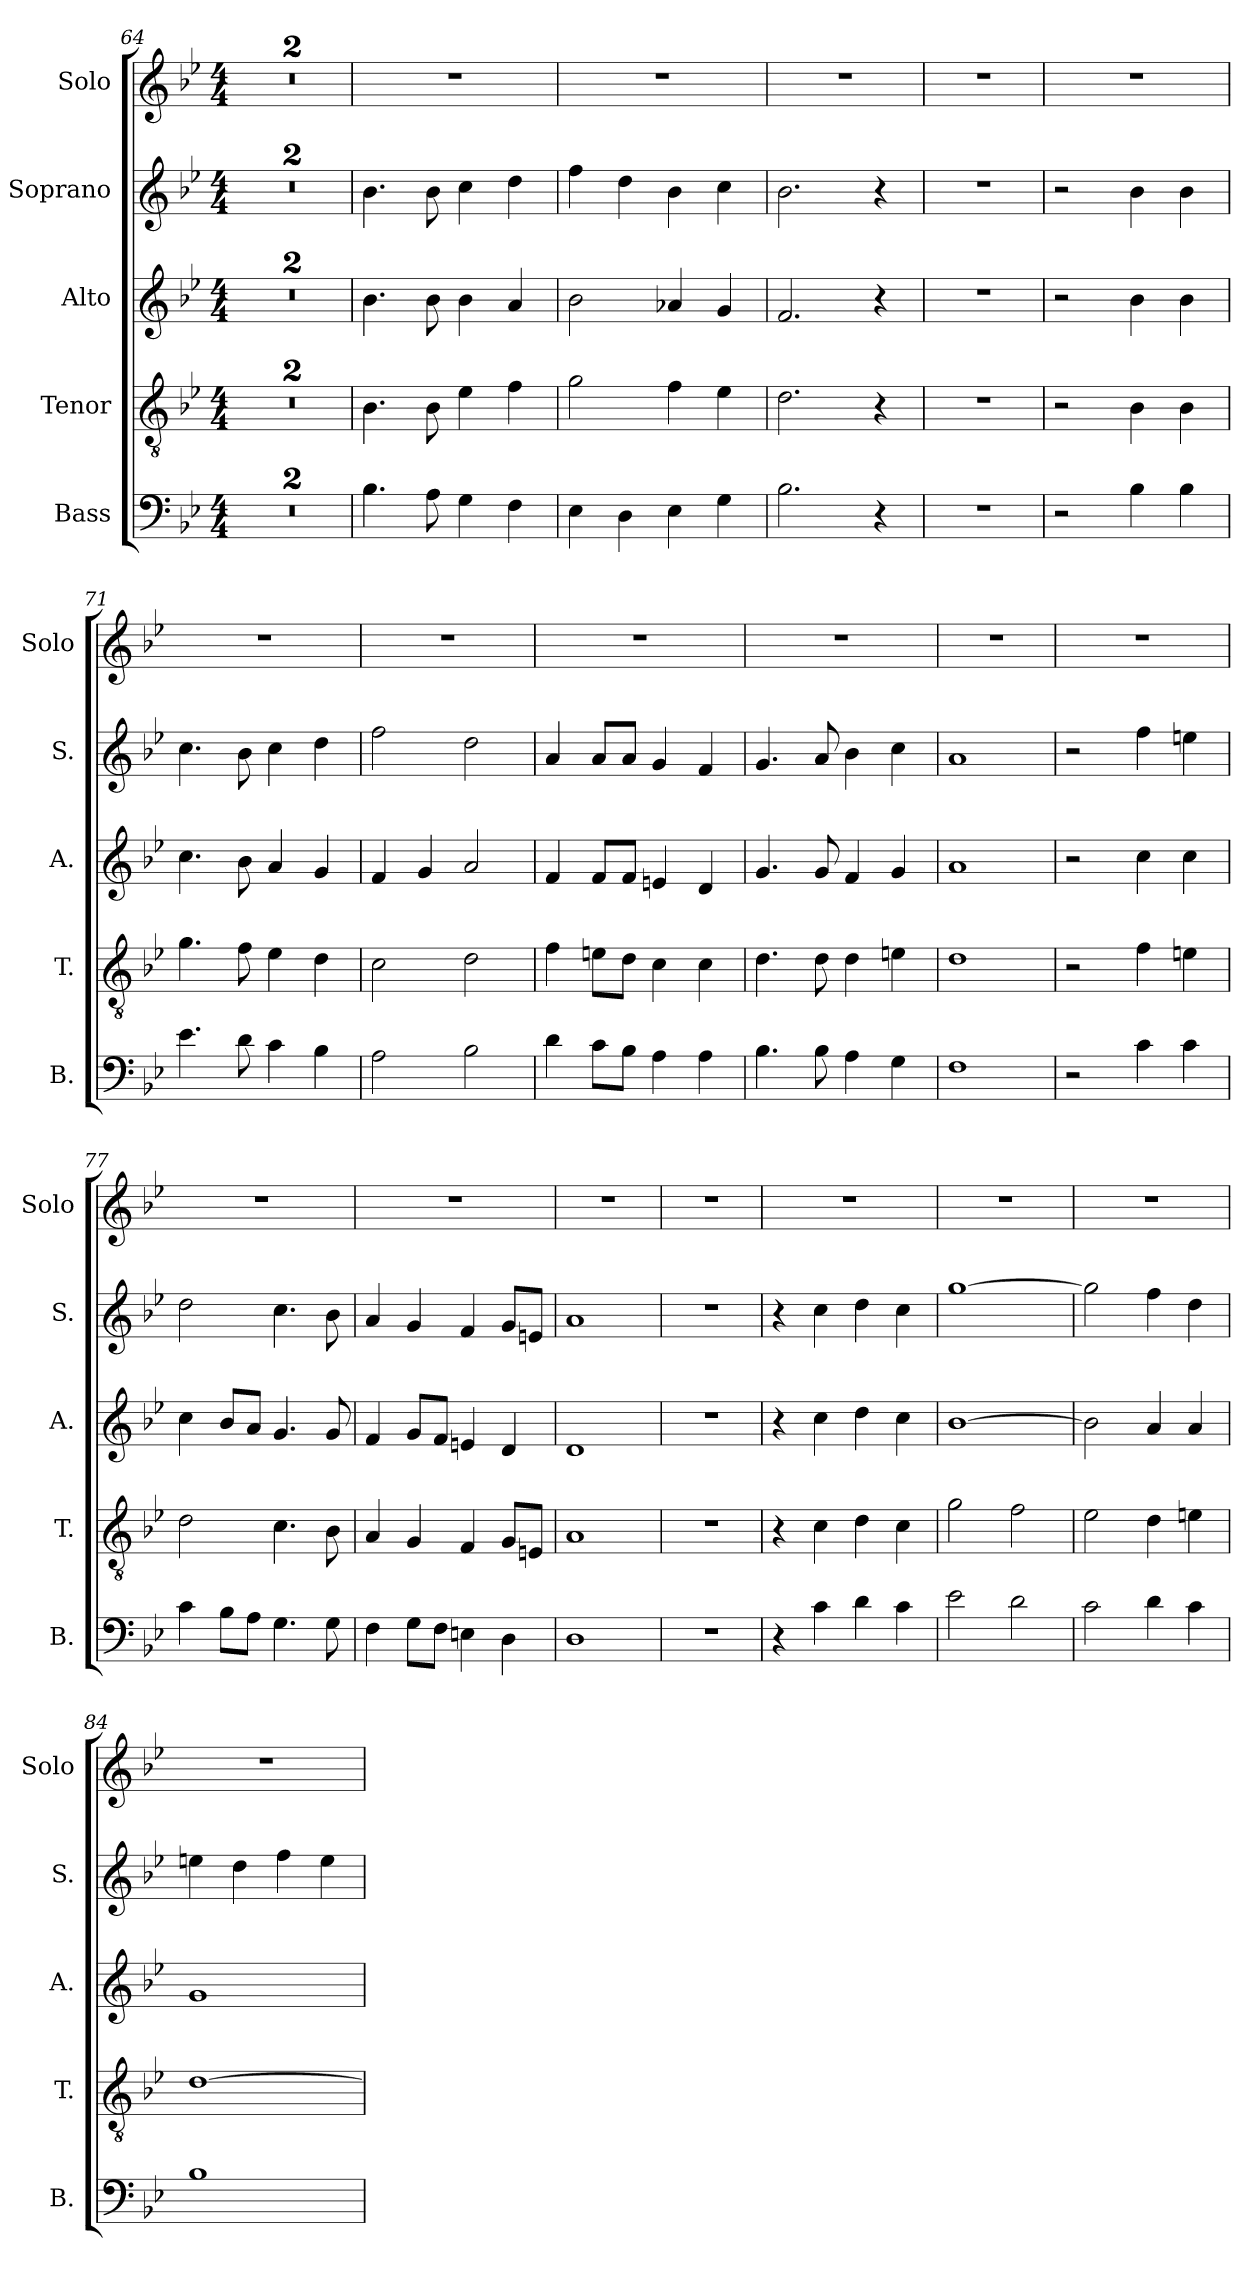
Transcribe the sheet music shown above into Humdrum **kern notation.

**kern	**kern	**kern	**kern	**kern
*part5	*part4	*part3	*part2	*part1
*staff5	*staff4	*staff3	*staff2	*staff1
*I"Bass	*I"Tenor	*I"Alto	*I"Soprano	*I"Solo
*I'B.	*I'T.	*I'A.	*I'S.	*I'Solo
*clefF4	*clefGv2	*clefG2	*clefG2	*clefG2
*k[b-e-]	*k[b-e-]	*k[b-e-]	*k[b-e-]	*k[b-e-]
*M4/4	*M4/4	*M4/4	*M4/4	*M4/4
=64	=64	=64	=64	=64
1r	1r	1r	1r	1r
=65	=65	=65	=65	=65
1r	1r	1r	1r	1r
=66	=66	=66	=66	=66
4.B-\	4.B-\	4.b-\	4.b-\	1r
8A\	8B-\	8b-\	8b-\	.
4G\	4e-\	4b-\	4cc\	.
4F\	4f\	4a/	4dd\	.
=67	=67	=67	=67	=67
4E-\	2g\	2b-\	4ff\	1r
4D\	.	.	4dd\	.
4E-\	4f\	4a-X/	4b-\	.
4G\	4e-\	4g/	4cc\	.
=68	=68	=68	=68	=68
2.B-\	2.d\	2.f/	2.b-\	1r
4r	4r	4r	4r	.
!!LO:PB:g=z
=69	=69	=69	=69	=69
1r	1r	1r	1r	1r
=70	=70	=70	=70	=70
2r	2r	2r	2r	1r
4B-\	4B-\	4b-\	4b-\	.
4B-\	4B-\	4b-\	4b-\	.
=71	=71	=71	=71	=71
4.e-\	4.g\	4.cc\	4.cc\	1r
8d\	8f\	8b-\	8b-\	.
4c\	4e-\	4a/	4cc\	.
4B-\	4d\	4g/	4dd\	.
=72	=72	=72	=72	=72
2A\	2c\	4f/	2ff\	1r
.	.	4g/	.	.
2B-\	2d\	2a/	2dd\	.
=73	=73	=73	=73	=73
4d\	4f\	4f/	4a/	1r
8c\L	8en\L	8f/L	8a/L	.
8B-\J	8d\J	8f/J	8a/J	.
4A\	4c\	4en/	4g/	.
4A\	4c\	4d/	4f/	.
=74	=74	=74	=74	=74
4.B-\	4.d\	4.g/	4.g/	1r
8B-\	8d\	8g/	8a/	.
4A\	4d\	4f/	4b-\	.
4G\	4en\	4g/	4cc\	.
=75	=75	=75	=75	=75
1F	1d	1a	1a	1r
!!LO:LB:g=z
=76	=76	=76	=76	=76
2r	2r	2r	2r	1r
4c\	4f\	4cc\	4ff\	.
4c\	4en\	4cc\	4een\	.
=77	=77	=77	=77	=77
4c\	2d\	4cc\	2dd\	1r
8B-\L	.	8b-/L	.	.
8A\J	.	8a/J	.	.
4.G\	4.c\	4.g/	4.cc\	.
8G\	8B-\	8g/	8b-\	.
=78	=78	=78	=78	=78
4F\	4A/	4f/	4a/	1r
8G\L	4G/	8g/L	4g/	.
8F\J	.	8f/J	.	.
4En\	4F/	4en/	4f/	.
4D\	8G/L	4d/	8g/L	.
.	8En/J	.	8en/J	.
=79	=79	=79	=79	=79
1D	1A	1d	1a	1r
=80	=80	=80	=80	=80
1r	1r	1r	1r	1r
=81	=81	=81	=81	=81
4r	4r	4r	4r	1r
4c\	4c\	4cc\	4cc\	.
4d\	4d\	4dd\	4dd\	.
4c\	4c\	4cc\	4cc\	.
=82	=82	=82	=82	=82
2e-\	2g\	[1b-	[1gg	1r
2d\	2f\	.	.	.
!!LO:LB:g=z
=83	=83	=83	=83	=83
2c\	2e-\	2b-\]	2gg\]	1r
4d\	4d\	4a/	4ff\	.
4c\	4en\	4a/	4dd\	.
=84	=84	=84	=84	=84
1B-	[1d	1g	4een\	1r
.	.	.	4dd\	.
.	.	.	4ff\	.
.	.	.	4ee\	.
=	=	=	=	=
*-	*-	*-	*-	*-
